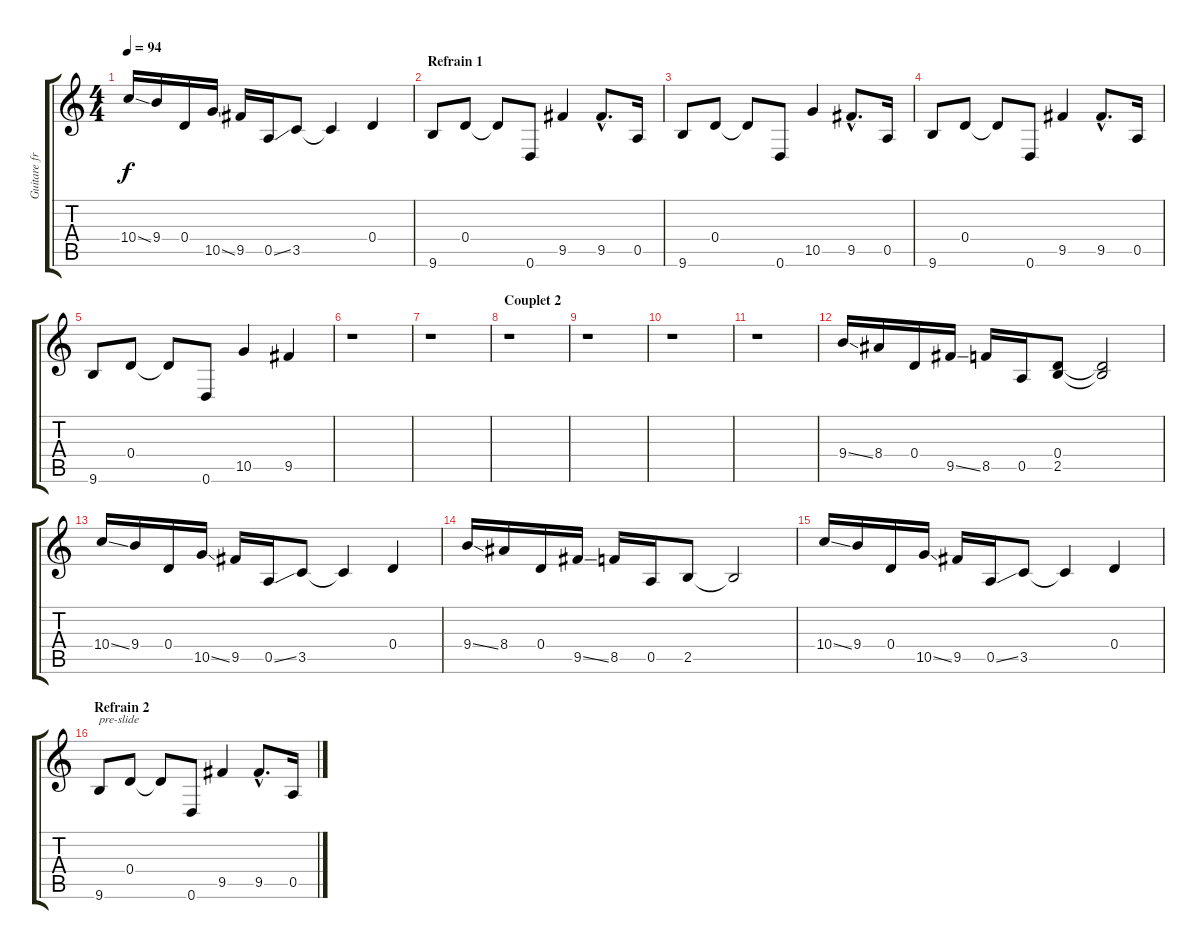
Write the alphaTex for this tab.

\track ("Guitare fretless" "Guitare fr") {instrument electricguitarjazz}
\staff {score tabs}
\tuning (E4 B3 G3 D3 A2 D2) {hide}
\ts (4 4)
\tempo 94
\clef g2
\ks c
10.4{ss}.16{dy f} 9.4.16 0.4.16 10.5{ss}.16 9.5.16 0.5{ss}.16 3.5.8 3.5{t}.4 0.4.4 |
\section ("" "Refrain 1")
9.6.8 0.4.8 0.4{t}.8 0.6.8 9.5.4 9.5{hac}.8{d} 0.5.16 |
9.6.8 0.4.8 0.4{t}.8 0.6.8 10.5.4 9.5{hac}.8{d} 0.5.16 |
9.6.8 0.4.8 0.4{t}.8 0.6.8 9.5.4 9.5{hac}.8{d} 0.5.16 |
9.6.8 0.4.8 0.4{t}.8 0.6.8 10.5.4 9.5.4 |
r.1 |
r.1 |
\section ("" "Couplet 2")
r.1 |
r.1 |
r.1 |
r.1 |
9.4{ss}.16 8.4.16 0.4.16 9.5{ss}.16 8.5.16 0.5.16 (0.4 2.5).8 (0.4{t} 2.5{t}).2 |
10.4{ss}.16 9.4.16 0.4.16 10.5{ss}.16 9.5.16 0.5{ss}.16 3.5.8 3.5{t}.4 0.4.4 |
9.4{ss}.16 8.4.16 0.4.16 9.5{ss}.16 8.5.16 0.5.16 2.5.8 2.5{t}.2 |
10.4{ss}.16 9.4.16 0.4.16 10.5{ss}.16 9.5.16 0.5{ss}.16 3.5.8 3.5{t}.4 0.4.4 |
\section ("" "Refrain 2")
9.6.8{txt "pre-slide "} 0.4.8 0.4{t}.8 0.6.8 9.5.4 9.5{hac}.8{d} 0.5.16
